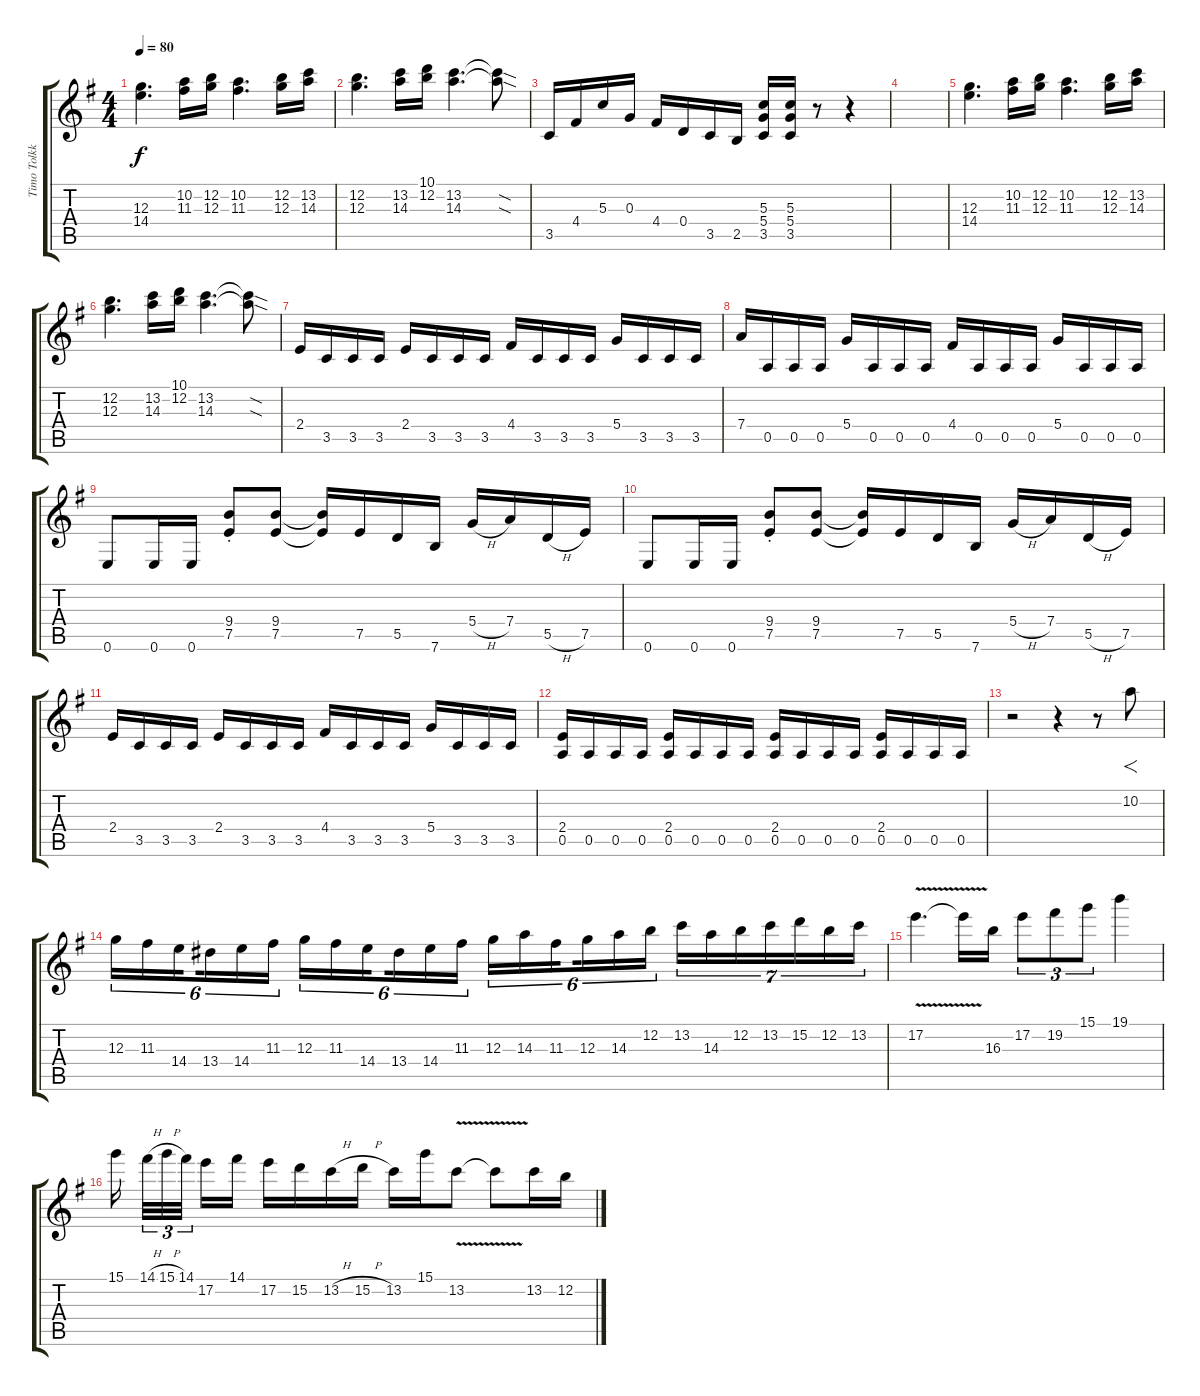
\track ("Timo Tolkki II" "Timo Tolkk") {instrument distortionguitar}
\staff {score tabs}
\tuning (E4 B3 G3 D3 A2 E2) {hide}
\ts (4 4)
\tempo 80
\clef g2
\ks g
(12.3 14.4).4{d dy f} (10.2 11.3).16 (12.2 12.3).16 (10.2 11.3).4{d} (12.2 12.3).16 (13.2 14.3).16 |
(12.2 12.3).4{d} (13.2 14.3).16 (10.1 12.2).16 (13.2 14.3).4{d} (13.2{sod t} 14.3{sod t}).8 |
3.5.16 4.4.16 5.3.16 0.3.16 4.4.16 0.4.16 3.5.16 2.5.16 (5.3 5.4 3.5).16 (5.3 5.4 3.5).16 r.8 r.4 |
|
(12.3 14.4).4{d} (10.2 11.3).16 (12.2 12.3).16 (10.2 11.3).4{d} (12.2 12.3).16 (13.2 14.3).16 |
(12.2 12.3).4{d} (13.2 14.3).16 (10.1 12.2).16 (13.2 14.3).4{d} (13.2{sod t} 14.3{sod t}).8 |
2.4.16 3.5.16 3.5.16 3.5.16 2.4.16 3.5.16 3.5.16 3.5.16 4.4.16 3.5.16 3.5.16 3.5.16 5.4.16 3.5.16 3.5.16 3.5.16 |
7.4.16 0.5.16 0.5.16 0.5.16 5.4.16 0.5.16 0.5.16 0.5.16 4.4.16 0.5.16 0.5.16 0.5.16 5.4.16 0.5.16 0.5.16 0.5.16 |
0.6.8 0.6.16 0.6.16 (9.4{st} 7.5{st}).8 (9.4 7.5).8 (9.4{t} 7.5{t}).16 7.5.16 5.5.16 7.6.16 5.4{h}.16 7.4.16 5.5{h}.16 7.5.16 |
0.6.8 0.6.16 0.6.16 (9.4{st} 7.5{st}).8 (9.4 7.5).8 (9.4{t} 7.5{t}).16 7.5.16 5.5.16 7.6.16 5.4{h}.16 7.4.16 5.5{h}.16 7.5.16 |
2.4.16 3.5.16 3.5.16 3.5.16 2.4.16 3.5.16 3.5.16 3.5.16 4.4.16 3.5.16 3.5.16 3.5.16 5.4.16 3.5.16 3.5.16 3.5.16 |
(2.4 0.5).16 0.5.16 0.5.16 0.5.16 (2.4 0.5).16 0.5.16 0.5.16 0.5.16 (2.4 0.5).16 0.5.16 0.5.16 0.5.16 (2.4 0.5).16 0.5.16 0.5.16 0.5.16 |
r.2 r.4 r.8 10.2.8{f} |
12.3.16{tu (6 4)} 11.3.16{tu (6 4)} 14.4.16{tu (6 4) beam splitsecondary} 13.4.16{tu (6 4)} 14.4.16{tu (6 4)} 11.3.16{tu (6 4)} 12.3.16{tu (6 4)} 11.3.16{tu (6 4)} 14.4.16{tu (6 4) beam splitsecondary} 13.4.16{tu (6 4)} 14.4.16{tu (6 4)} 11.3.16{tu (6 4)} 12.3.16{tu (6 4)} 14.3.16{tu (6 4)} 11.3.16{tu (6 4) beam splitsecondary} 12.3.16{tu (6 4)} 14.3.16{tu (6 4)} 12.2.16{tu (6 4)} 13.2.16{tu (7 4)} 14.3.16{tu (7 4)} 12.2.16{tu (7 4)} 13.2.16{tu (7 4)} 15.2.16{tu (7 4)} 12.2.16{tu (7 4)} 13.2.16{tu (7 4)} |
17.2{v}.4{d} 17.2{t}.16 16.3.16 17.2.8{tu (3 2)} 19.2.8{tu (3 2)} 15.1.8{tu (3 2)} 19.1.4 |
15.1.16{beam splitsecondary} 14.1{h}.32{tu (3 2)} 15.1{h}.32{tu (3 2)} 14.1.32{tu (3 2) beam splitsecondary} 17.2.16 14.1.16 17.2.16 15.2.16 13.2{h}.16 15.2{h}.16 13.2.16 15.1.16 13.2{v}.8 13.2{t}.8 13.2.16 12.2.16
